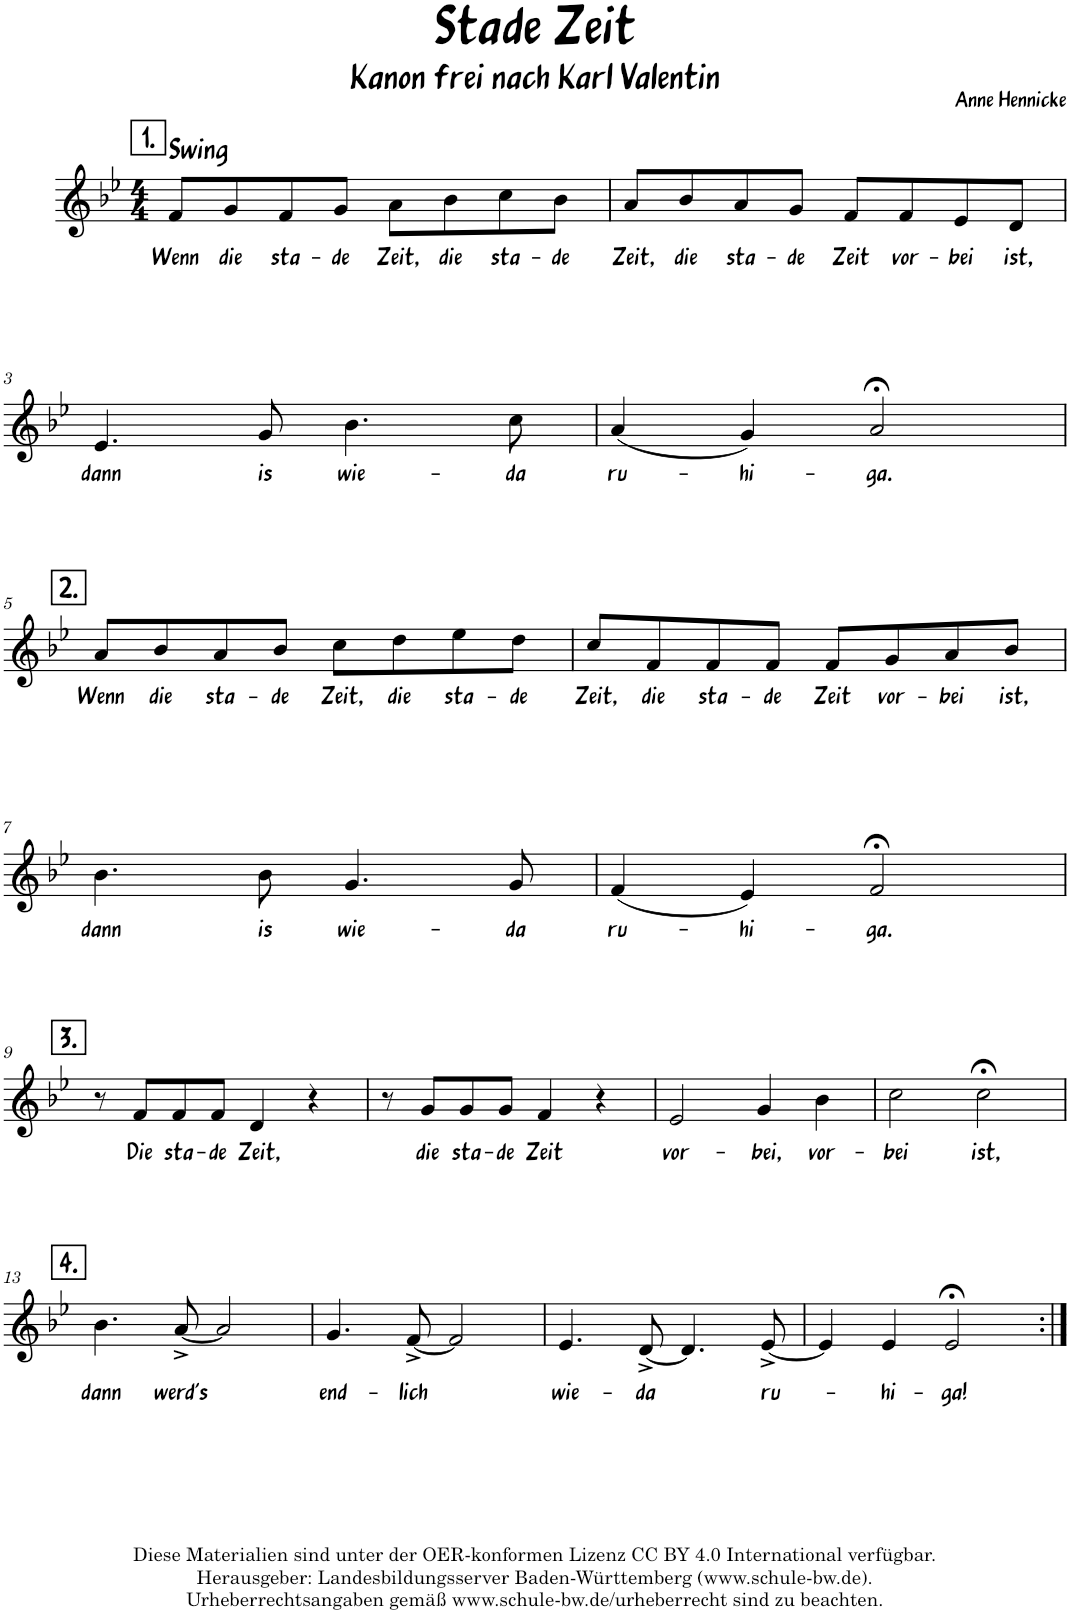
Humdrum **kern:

**kern	**text
*part1	*part1
*staff1	*staff1
*I"Stimme	*
*I'St.	*
*clefG2	*
*k[b-e-]	*
*M4/4	*
!!LO:REH:place=s1:a:B:cj:fs=14:t=1.
=1	=1
!LO:TX:a:B:t=Swing	!
!	!LO:LY:b
8f/L	Wenn
!	!LO:LY:b
8g/	die
!	!LO:LY:b
8f/	sta-
!	!LO:LY:b
8g/J	-de
!	!LO:LY:b
8a\L	Zeit,
!	!LO:LY:b
8b-\	die
!	!LO:LY:b
8cc\	sta-
!	!LO:LY:b
8b-\J	-de
=2	=2
!	!LO:LY:b
8a/L	Zeit,
!	!LO:LY:b
8b-/	die
!	!LO:LY:b
8a/	sta-
!	!LO:LY:b
8g/J	-de
!	!LO:LY:b
8f/L	Zeit
!	!LO:LY:b
8f/	vor-
!	!LO:LY:b
8e-/	-bei
!	!LO:LY:b
8d/J	ist,
!!LO:LB:g=z
=3	=3
!	!LO:LY:b
4.e-/	dann
!	!LO:LY:b
8g/	is
!	!LO:LY:b
4.b-\	wie-
!	!LO:LY:b
8cc\	-da
=4	=4
!	!LO:LY:b
(4a/	ru-
!	!LO:LY:b
4g/)	-hi-
!	!LO:LY:b
2a;</	-ga.
!!LO:LB:g=z
!!LO:REH:place=s1:a:B:cj:fs=14:t=2.
=5	=5
!	!LO:LY:b
8a/L	Wenn
!	!LO:LY:b
8b-/	die
!	!LO:LY:b
8a/	sta-
!	!LO:LY:b
8b-/J	-de
!	!LO:LY:b
8cc\L	Zeit,
!	!LO:LY:b
8dd\	die
!	!LO:LY:b
8ee-\	sta-
!	!LO:LY:b
8dd\J	-de
=6	=6
!	!LO:LY:b
8cc/L	Zeit,
!	!LO:LY:b
8f/	die
!	!LO:LY:b
8f/	sta-
!	!LO:LY:b
8f/J	-de
!	!LO:LY:b
8f/L	Zeit
!	!LO:LY:b
8g/	vor-
!	!LO:LY:b
8a/	-bei
!	!LO:LY:b
8b-/J	ist,
!!LO:LB:g=z
=7	=7
!	!LO:LY:b
4.b-\	dann
!	!LO:LY:b
8b-\	is
!	!LO:LY:b
4.g/	wie-
!	!LO:LY:b
8g/	-da
=8	=8
!	!LO:LY:b
(4f/	ru-
!	!LO:LY:b
4e-/)	-hi-
!	!LO:LY:b
2f;</	-ga.
!!LO:LB:g=z
!!LO:REH:place=s1:a:B:cj:fs=14:t=3.
=9	=9
8r	.
!	!LO:LY:b
8f/L	Die
!	!LO:LY:b
8f/	sta-
!	!LO:LY:b
8f/J	-de
!	!LO:LY:b
4d/	Zeit,
4r	.
=10	=10
8r	.
!	!LO:LY:b
8g/L	die
!	!LO:LY:b
8g/	sta-
!	!LO:LY:b
8g/J	-de
!	!LO:LY:b
4f/	Zeit
4r	.
=11	=11
!	!LO:LY:b
2e-/	vor-
!	!LO:LY:b
4g/	-bei,
!	!LO:LY:b
4b-\	vor-
=12	=12
!	!LO:LY:b
2cc\	-bei
!	!LO:LY:b
2cc;<\	ist,
!!LO:LB:g=z
!!LO:REH:place=s1:a:B:cj:fs=14:t=4.
=13	=13
!	!LO:LY:b
4.b-\	dann
!	!LO:LY:b
[8a^/	werd's
2a/]	.
=14	=14
!	!LO:LY:b
4.g/	end-
!	!LO:LY:b
[8f^/	-lich
2f/]	.
=15	=15
!	!LO:LY:b
4.e-/	wie-
!	!LO:LY:b
[8d^/	-da
4.d/]	.
!	!LO:LY:b
[8e-^/	ru-
=16	=16
4e-/]	.
!	!LO:LY:b
4e-/	-hi-
!	!LO:LY:b
2e-;</	-ga!
=:|!	=:|!
*-	*-
